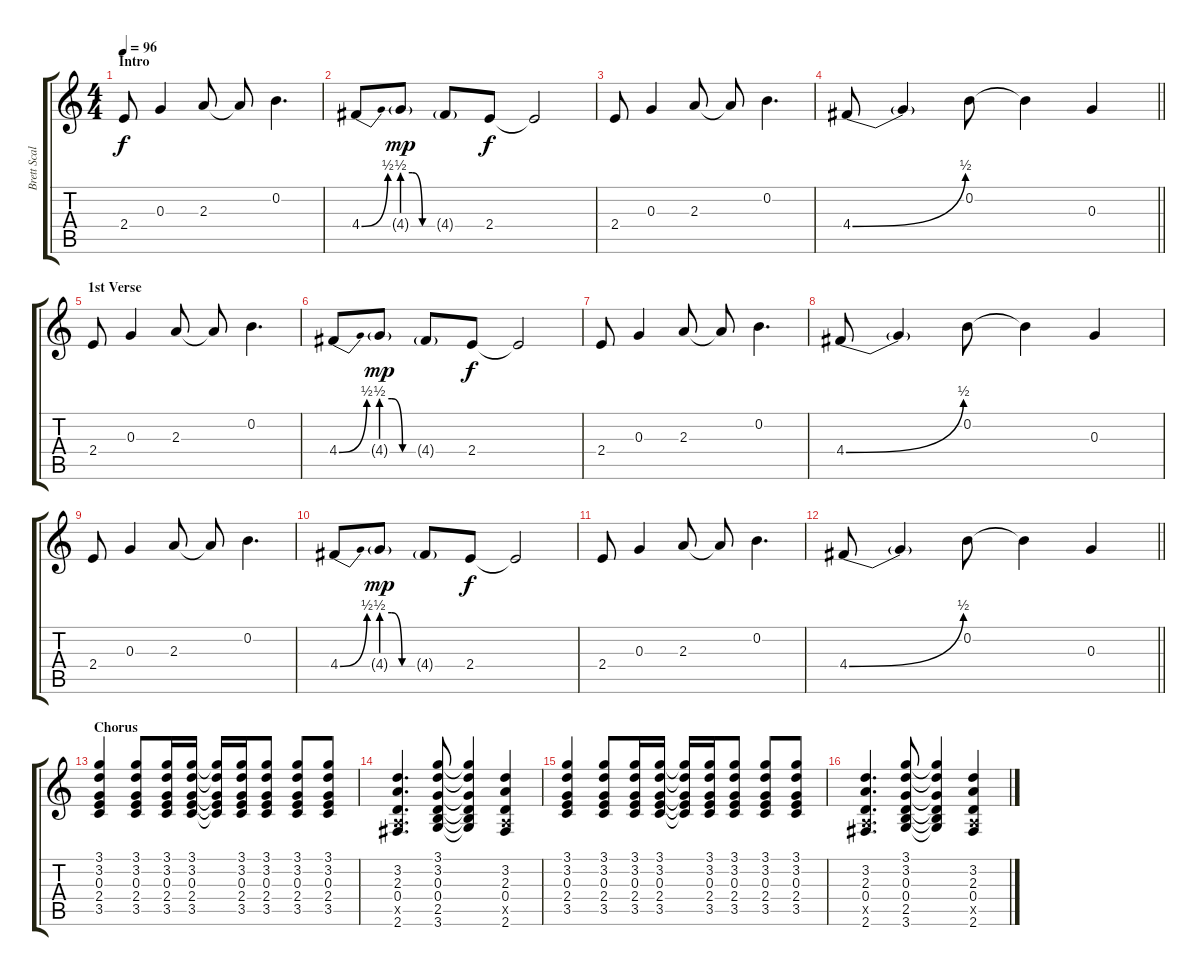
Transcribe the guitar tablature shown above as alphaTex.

\track ("Brett Scallions (Rhythm Guitar)" "Brett Scal") {instrument electricguitarclean}
\staff {score tabs}
\tuning (E4 B3 G3 D3 A2 E2) {hide}
\ts (4 4)
\section ("" "Intro")
\tempo 96
\clef g2
\ks c
2.4.8{dy f instrument electricguitarclean} 0.3.4 2.3.8 2.3{t}.8 0.2.4{d} |
4.4{be (bend 0 0 60 2)}.8 4.4{be (custom 0 2 20 2 40 0 60 0) g}.8{dy mp} 4.4{g}.8 2.4.8{dy f} 2.4{t}.2 |
2.4.8 0.3.4 2.3.8 2.3{t}.8 0.2.4{d} |
\barLineRight lightlight
4.4{be (bend 0 0 60 2)}.8 4.4{t}.4 0.2.8 0.2{t}.4 0.3.4 |
\section ("" "1st Verse")
2.4.8 0.3.4 2.3.8 2.3{t}.8 0.2.4{d} |
4.4{be (bend 0 0 60 2)}.8 4.4{be (custom 0 2 20 2 40 0 60 0) g}.8{dy mp} 4.4{g}.8 2.4.8{dy f} 2.4{t}.2 |
2.4.8 0.3.4 2.3.8 2.3{t}.8 0.2.4{d} |
4.4{be (bend 0 0 60 2)}.8 4.4{t}.4 0.2.8 0.2{t}.4 0.3.4 |
2.4.8 0.3.4 2.3.8 2.3{t}.8 0.2.4{d} |
4.4{be (bend 0 0 60 2)}.8 4.4{be (custom 0 2 20 2 40 0 60 0) g}.8{dy mp} 4.4{g}.8 2.4.8{dy f} 2.4{t}.2 |
2.4.8 0.3.4 2.3.8 2.3{t}.8 0.2.4{d} |
\barLineRight lightlight
4.4{be (bend 0 0 60 2)}.8 4.4{t}.4 0.2.8 0.2{t}.4 0.3.4 |
\section ("" "Chorus")
(3.1 3.2 0.3 2.4 3.5).4 (3.1 3.2 0.3 2.4 3.5).8 (3.1 3.2 0.3 2.4 3.5).16 (3.1 3.2 0.3 2.4 3.5).16 (3.1{t} 3.2{t} 0.3{t} 2.4{t} 3.5{t}).16 (3.1 3.2 0.3 2.4 3.5).16 (3.1 3.2 0.3 2.4 3.5).8 (3.1 3.2 0.3 2.4 3.5).8 (3.1 3.2 0.3 2.4 3.5).8 |
(3.2 2.3 0.4 0.5{x} 2.6).4{d} (3.1 3.2 0.3 0.4 2.5 3.6).8 (3.1{t} 3.2{t} 0.3{t} 0.4{t} 2.5{t} 3.6{t}).4 (3.2 2.3 0.4 0.5{x} 2.6).4 |
(3.1 3.2 0.3 2.4 3.5).4 (3.1 3.2 0.3 2.4 3.5).8 (3.1 3.2 0.3 2.4 3.5).16 (3.1 3.2 0.3 2.4 3.5).16 (3.1{t} 3.2{t} 0.3{t} 2.4{t} 3.5{t}).16 (3.1 3.2 0.3 2.4 3.5).16 (3.1 3.2 0.3 2.4 3.5).8 (3.1 3.2 0.3 2.4 3.5).8 (3.1 3.2 0.3 2.4 3.5).8 |
(3.2 2.3 0.4 0.5{x} 2.6).4{d} (3.1 3.2 0.3 0.4 2.5 3.6).8 (3.1{t} 3.2{t} 0.3{t} 0.4{t} 2.5{t} 3.6{t}).4 (3.2 2.3 0.4 0.5{x} 2.6).4
